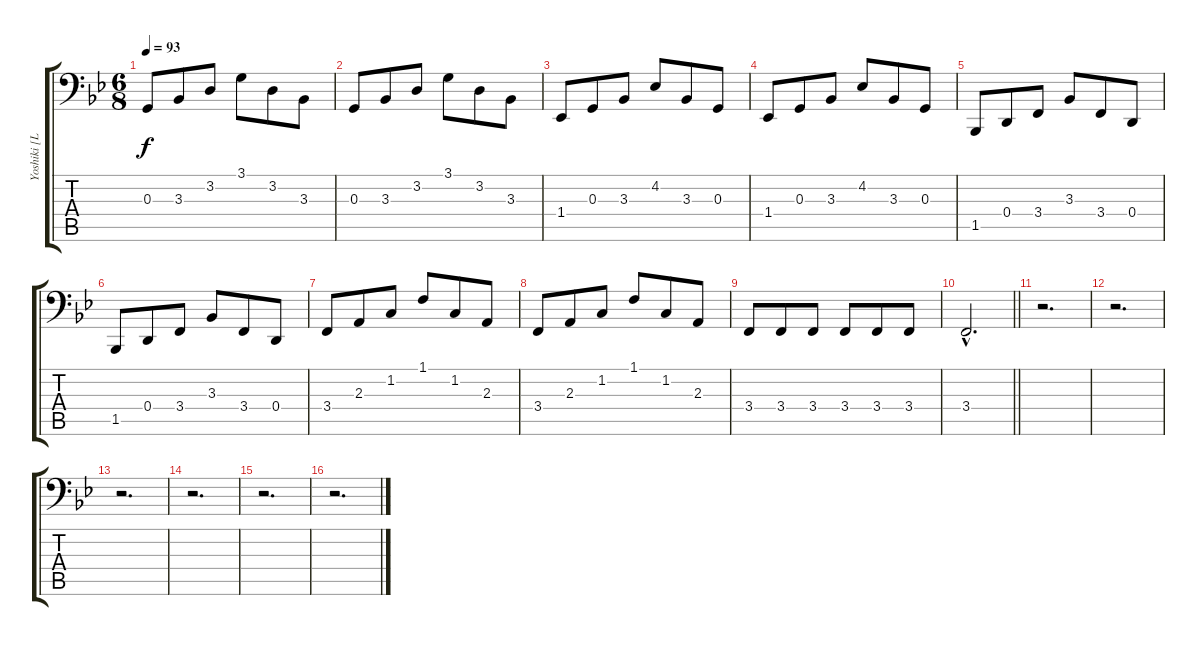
\track ("Yoshiki [L]" "Yoshiki [L") {instrument acousticgrandpiano}
\staff {score tabs}
\tuning (E3 B2 G2 D2 A1 E1) {hide}
\ts (6 8)
\tempo 93
\clef f4
\ks bb
0.3.8{dy f} 3.3.8 3.2.8 3.1.8 3.2.8 3.3.8 |
0.3.8 3.3.8 3.2.8 3.1.8 3.2.8 3.3.8 |
1.4.8 0.3.8 3.3.8 4.2.8 3.3.8 0.3.8 |
1.4.8 0.3.8 3.3.8 4.2.8 3.3.8 0.3.8 |
1.5.8 0.4.8 3.4.8 3.3.8 3.4.8 0.4.8 |
1.5.8 0.4.8 3.4.8 3.3.8 3.4.8 0.4.8 |
3.4.8 2.3.8 1.2.8 1.1.8 1.2.8 2.3.8 |
3.4.8 2.3.8 1.2.8 1.1.8 1.2.8 2.3.8 |
3.4.8 3.4.8 3.4.8 3.4.8 3.4.8 3.4.8 |
\barLineRight lightlight
3.4{hac}.2{d} |
r.2{d} |
r.2{d} |
r.2{d} |
r.2{d} |
r.2{d} |
r.2{d}
